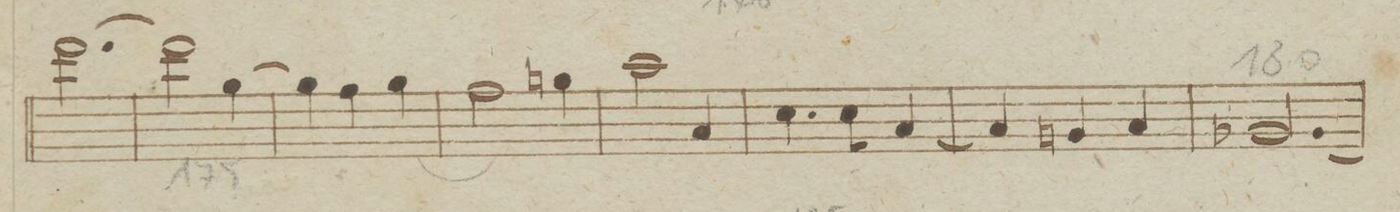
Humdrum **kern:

**kern	**dynam
*I"Fagotto Primo.	*
*clefF4	*
*k[b-e-]	*
*met(c)	*
*M3/4	*
[2.f\	.
=175	=175
2f\]	.
[4B-\	.
=176	=176
4B-\]	.
4A\	.
4B-\	.
=177	=177
2A\	.
4Bn\	.
=178	=178
2c\	.
4C/	.
=179	=179
4.E-\	.
8E-\	.
[4C/	.
=180	=180
4C/]	.
4BBn/	.
4C/	.
=181	=181
[2.BB-X/	.
=182	=182
*-	*-
